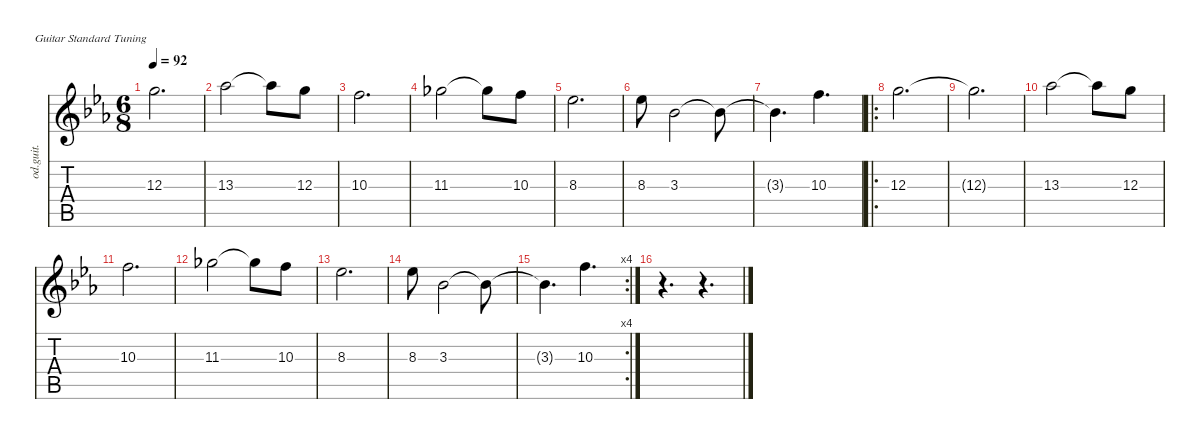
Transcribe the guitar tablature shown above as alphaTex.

\defaultSystemsLayout 4
\hideDynamics
\bracketExtendMode nobrackets
\track ("Guitar - Mikael Åkerfeldt" "od.guit.") {instrument overdrivenguitar}
\staff {score tabs}
\tuning (E4 B3 G3 D3 A2 E2)
\ts (6 8)
\tempo 92
\clef g2
\ks cminor
12.3{t acc forcenatural}.2{d dy f} |
13.3{acc b}.2 13.3{t acc b}.8 12.3{acc forcenatural}.8 |
10.3{acc forcenatural}.2{d} |
11.3{acc b}.2 11.3{t acc b}.8 10.3{acc forcenatural}.8 |
8.3{acc b}.2{d} |
8.3{acc b}.8 3.3{acc b}.2 3.3{t acc b}.8 |
3.3{t acc b}.4{d} 10.3{acc forcenatural}.4{d} |
\ro
12.3{acc forcenatural}.2{d} |
12.3{t acc forcenatural}.2{d} |
13.3{acc b}.2 13.3{t acc b}.8 12.3{acc forcenatural}.8 |
10.3{acc forcenatural}.2{d} |
11.3{acc b}.2 11.3{t acc b}.8 10.3{acc forcenatural}.8 |
8.3{acc b}.2{d} |
8.3{acc b}.8 3.3{acc b}.2 3.3{t acc b}.8 |
\rc 4
3.3{t acc b}.4{d} 10.3{acc forcenatural}.4{d} |
r.4{d} r.4{d}
